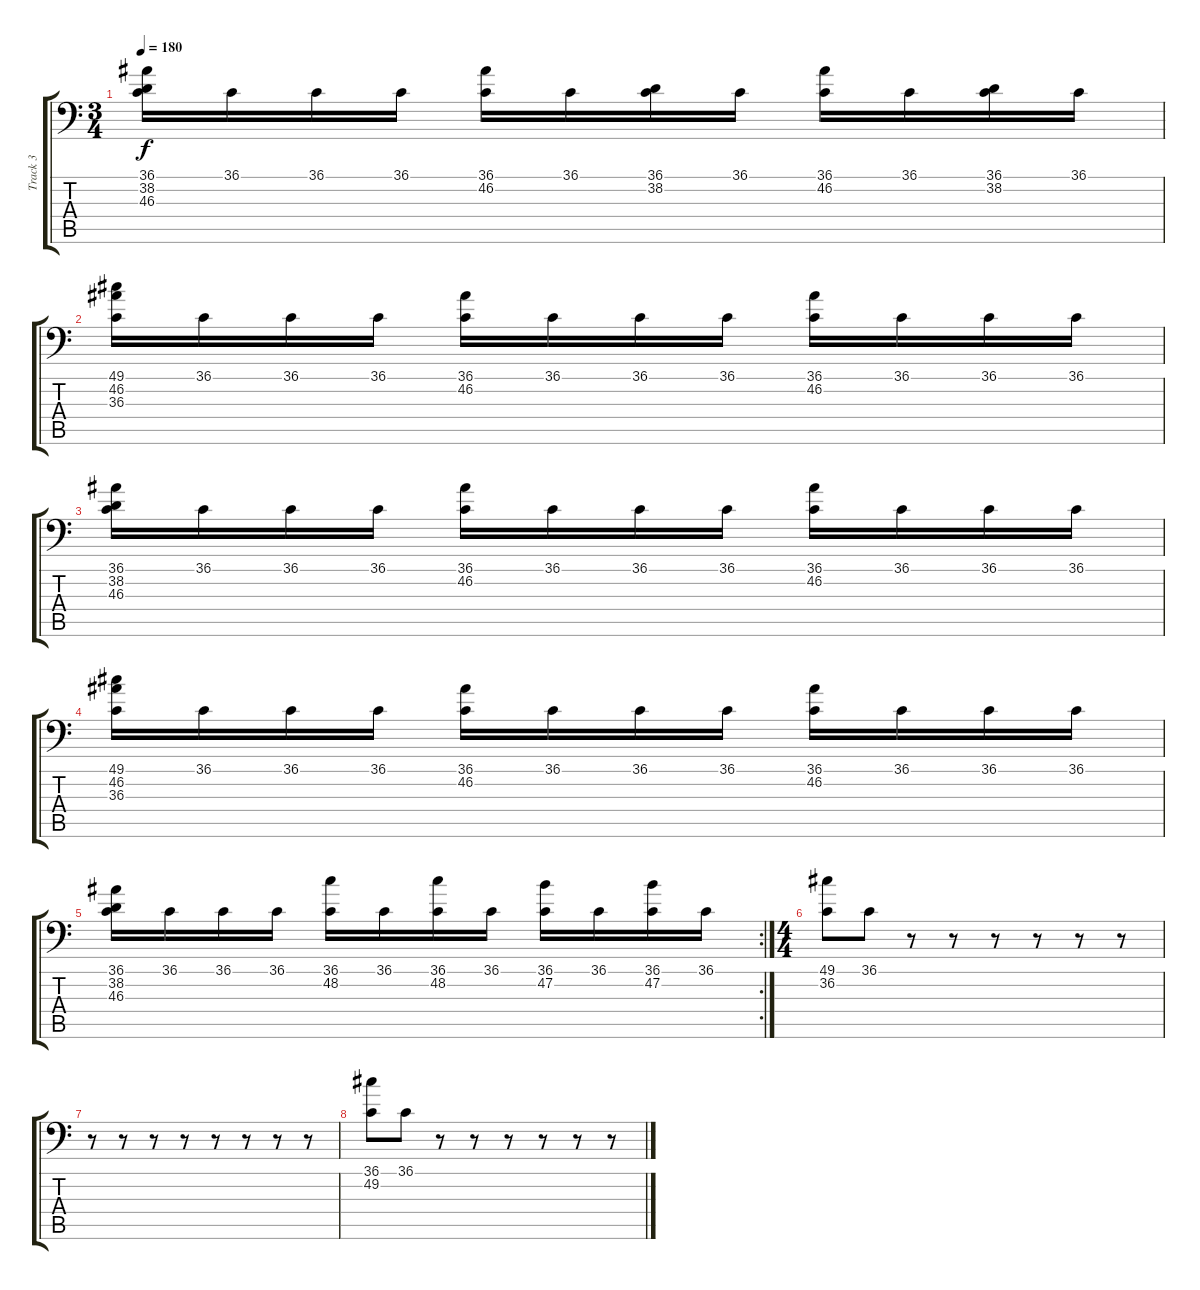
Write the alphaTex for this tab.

\track ("Track 3" "Track 3") {instrument acousticgrandpiano}
\staff {score tabs}
\tuning (C-1 C-1 C-1 C-1 C-1 C-1) {hide}
\ts (3 4)
\tempo 180
\clef f4
\ks c
(36.1 38.2 46.3).16{dy f} 36.1.16 36.1.16 36.1.16 (36.1 46.2).16 36.1.16 (36.1 38.2).16 36.1.16 (36.1 46.2).16 36.1.16 (36.1 38.2).16 36.1.16 |
(49.1 46.2 36.3).16 36.1.16 36.1.16 36.1.16 (36.1 46.2).16 36.1.16 36.1.16 36.1.16 (36.1 46.2).16 36.1.16 36.1.16 36.1.16 |
(36.1 38.2 46.3).16 36.1.16 36.1.16 36.1.16 (36.1 46.2).16 36.1.16 36.1.16 36.1.16 (36.1 46.2).16 36.1.16 36.1.16 36.1.16 |
(49.1 46.2 36.3).16 36.1.16 36.1.16 36.1.16 (36.1 46.2).16 36.1.16 36.1.16 36.1.16 (36.1 46.2).16 36.1.16 36.1.16 36.1.16 |
\rc 2
(36.1 38.2 46.3).16 36.1.16 36.1.16 36.1.16 (36.1 48.2).16 36.1.16 (36.1 48.2).16 36.1.16 (36.1 47.2).16 36.1.16 (36.1 47.2).16 36.1.16 |
\ts (4 4)
(49.1 36.2).8 36.1.8 r.8 r.8 r.8 r.8 r.8 r.8 |
r.8 r.8 r.8 r.8 r.8 r.8 r.8 r.8 |
(36.1 49.2).8 36.1.8 r.8 r.8 r.8 r.8 r.8 r.8
